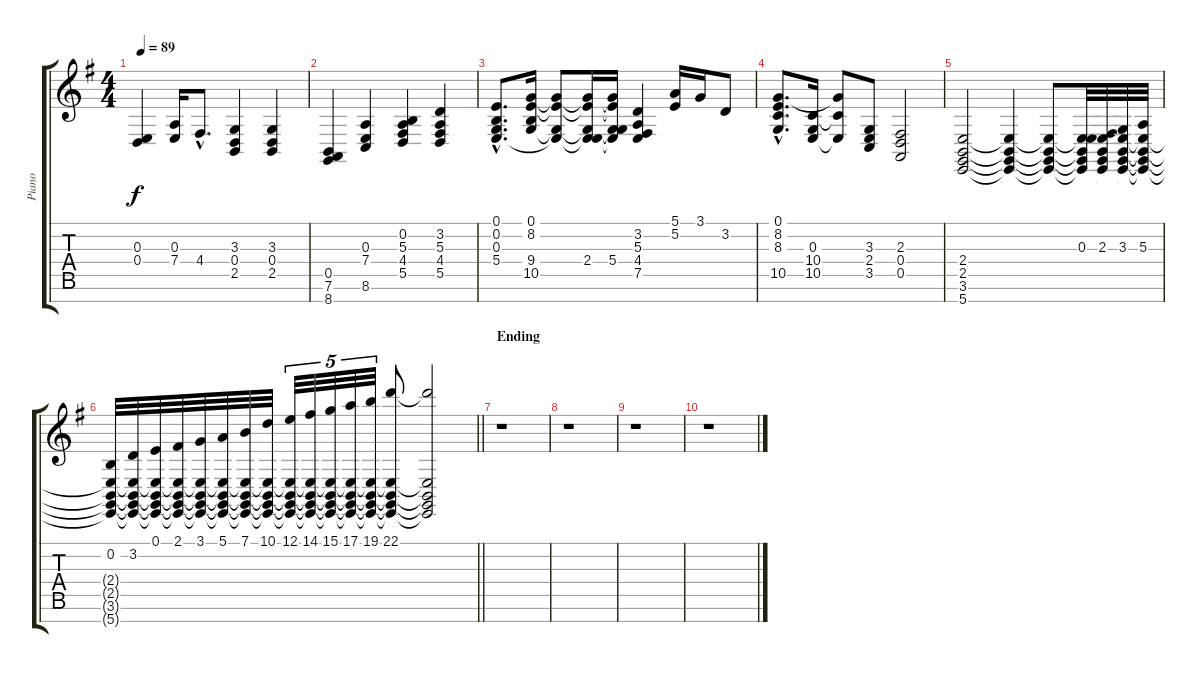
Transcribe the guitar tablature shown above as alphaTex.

\track ("Piano" "Piano") {instrument brightacousticpiano}
\staff {score tabs}
\tuning (E4 B3 E3 D3 A2 E2 B1) {hide}
\ts (4 4)
\tempo 89
\clef g2
\ks g
(0.3 0.4).4{dy f} (0.3 7.4).16 4.4{hac}.8{d} (3.3 0.4 2.5).4 (3.3 0.4 2.5).4 |
(0.5 7.6 8.7).4 (0.3 7.4 8.6).4 (0.2 5.3 4.4 5.5).4 (3.2 5.3 4.4 5.5).4 |
(0.1{hac} 0.2{hac} 0.3{hac} 5.4{hac}).8{d} (0.1 8.2 9.4 10.5).16 (0.1{t} 8.2{t} 0.3{t} 10.5{t}).8 (0.1{t} 8.2{t} 0.3{t} 2.4 10.5{t}).16 (0.1{t} 8.2{t} 0.3{t} 5.4 10.5{t}).16 (3.2 5.3 4.4 7.5).4 (5.1 5.2).16 3.1.16 3.2.8 |
(0.1{hac} 8.2{hac} 8.3{hac} 10.5{hac}).8{d} (0.3 10.4 10.5).16 (8.2{t} 0.3{t} 10.4{t}).8 (3.3 2.4 3.5).8 (2.3 0.4 0.5).2 |
(2.4 2.5 3.6 5.7).2 (2.4{t} 2.5{t} 3.6{t} 5.7{t}).4 (2.4{t} 2.5{t} 3.6{t} 5.7{t}).8 (0.3 2.4{t} 2.5{t} 3.6{t} 5.7{t}).32 (2.3 2.4{t} 2.5{t} 3.6{t} 5.7{t}).32 (3.3 2.4{t} 2.5{t} 3.6{t} 5.7{t}).32 (5.3 2.4{t} 2.5{t} 3.6{t} 5.7{t}).32 |
\barLineRight lightlight
(0.2 2.4{t} 2.5{t} 3.6{t} 5.7{t}).32 (3.2 2.4{t} 2.5{t} 3.6{t} 5.7{t}).32 (0.1 2.4{t} 2.5{t} 3.6{t} 5.7{t}).32 (2.1 2.4{t} 2.5{t} 3.6{t} 5.7{t}).32 (3.1 2.4{t} 2.5{t} 3.6{t} 5.7{t}).32 (5.1 2.4{t} 2.5{t} 3.6{t} 5.7{t}).32 (7.1 2.4{t} 2.5{t} 3.6{t} 5.7{t}).32 (10.1 2.4{t} 2.5{t} 3.6{t} 5.7{t}).32 (12.1 2.4{t} 2.5{t} 3.6{t} 5.7{t}).32{tu (5 4)} (14.1 2.4{t} 2.5{t} 3.6{t} 5.7{t}).32{tu (5 4)} (15.1 2.4{t} 2.5{t} 3.6{t} 5.7{t}).32{tu (5 4)} (17.1 2.4{t} 2.5{t} 3.6{t} 5.7{t}).32{tu (5 4)} (19.1 2.4{t} 2.5{t} 3.6{t} 5.7{t}).32{tu (5 4)} (22.1 2.4{t} 2.5{t} 3.6{t} 5.7{t}).8 (22.1{t} 2.4{t} 2.5{t} 3.6{t} 5.7{t}).2 |
\section ("" "Ending")
r.1 |
r.1 |
r.1 |
r.1
